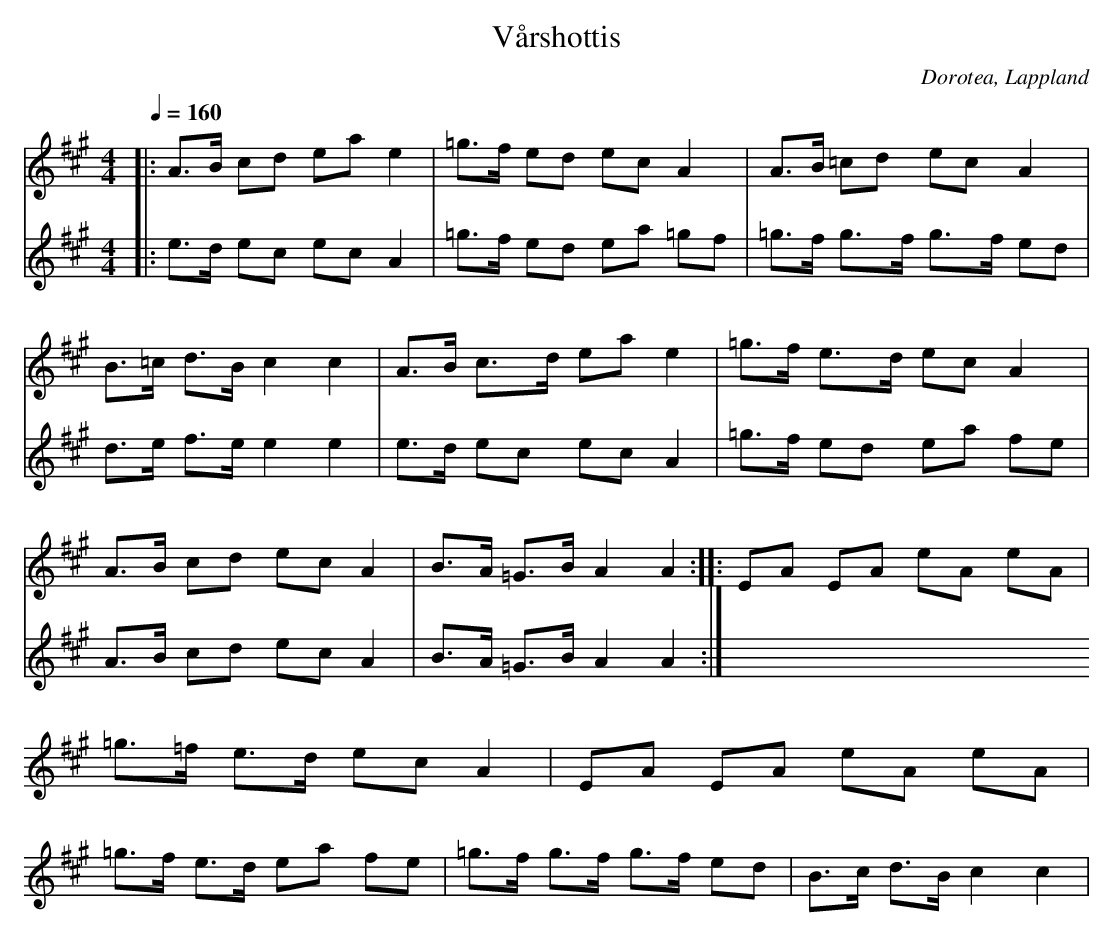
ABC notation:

X:1
T:Vårshottis
O:Dorotea, Lappland
M:4/4
L:1/16
Q:1/4=160
K:A
V:1
|: A3B c2d2 e2a2 e4 | =g3f e2d2 e2c2 A4 | A3B =c2d2 e2c2 A4 |B3=c d3B c4 c4  | A3B c3d e2a2 e4 | =g3f e3d e2c2 A4 | A3B c2d2 e2c2 A4 |B3A =G3B A4 A4:||:E2A2 E2A2 e2A2 e2A2 |=g3=f e3d e2c2 A4 |E2A2 E2A2 e2A2 e2A2 |=g3f e3d e2a2 f2e2 | =g3f g3f g3f e2d2 |B3c d3B c4 c4  |
V:2
|:  e3d e2c2  e2c2 A4 | =g3f e2d2 e2a2 =g2f2 | =g3f g3f g3f e2d2 |d3e f3e e4 e4  |e3d e2c2 e2c2 A4 | =g3f e2d2 e2a2 f2e2 |A3B c2d2 e2c2 A4  |B3A =G3B A4 A4 :|
